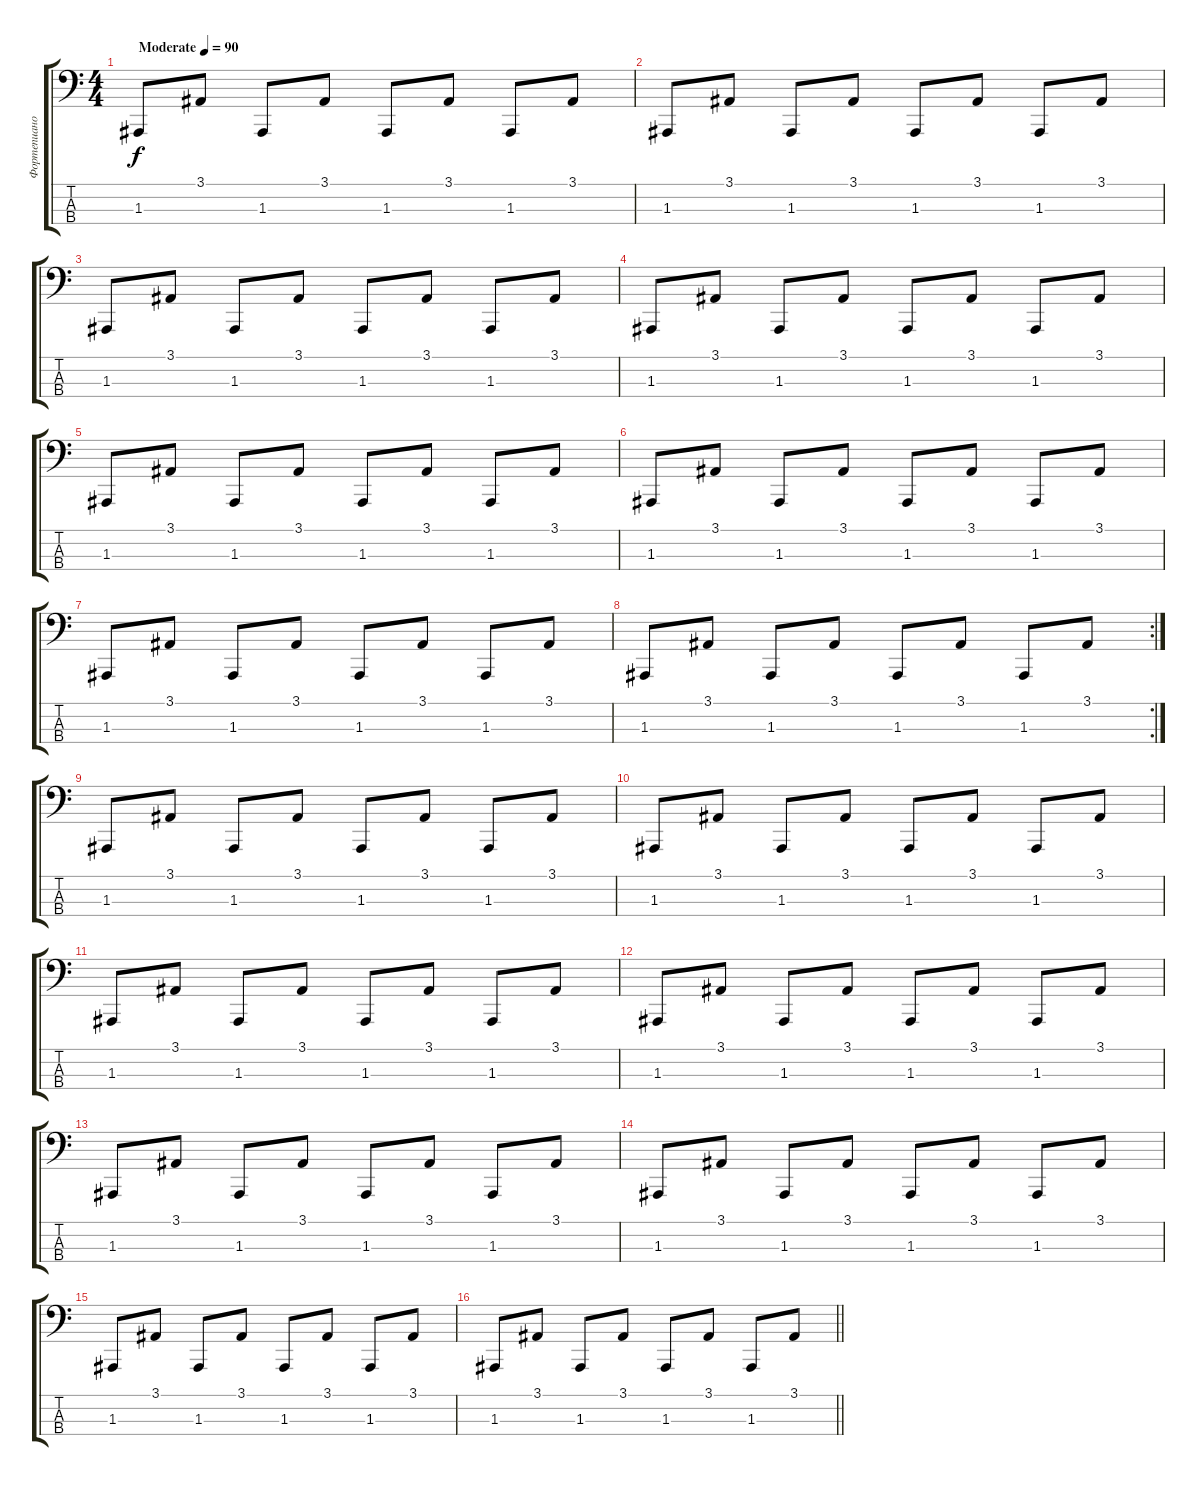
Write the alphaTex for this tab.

\track ("Фортепиано 2" "Фортепиано") {instrument acousticgrandpiano}
\staff {score tabs}
\tuning (G2 D2 A1 E1) {hide}
\ts (4 4)
\tempo (90 "Moderate")
\clef f4
\ks c
1.3.8{dy f instrument acousticgrandpiano} 3.1.8 1.3.8 3.1.8 1.3.8 3.1.8 1.3.8 3.1.8 |
1.3.8 3.1.8 1.3.8 3.1.8 1.3.8 3.1.8 1.3.8 3.1.8 |
1.3.8 3.1.8 1.3.8 3.1.8 1.3.8 3.1.8 1.3.8 3.1.8 |
1.3.8 3.1.8 1.3.8 3.1.8 1.3.8 3.1.8 1.3.8 3.1.8 |
1.3.8 3.1.8 1.3.8 3.1.8 1.3.8 3.1.8 1.3.8 3.1.8 |
1.3.8 3.1.8 1.3.8 3.1.8 1.3.8 3.1.8 1.3.8 3.1.8 |
1.3.8 3.1.8 1.3.8 3.1.8 1.3.8 3.1.8 1.3.8 3.1.8 |
\rc 2
1.3.8 3.1.8 1.3.8 3.1.8 1.3.8 3.1.8 1.3.8 3.1.8 |
1.3.8 3.1.8 1.3.8 3.1.8 1.3.8 3.1.8 1.3.8 3.1.8 |
1.3.8 3.1.8 1.3.8 3.1.8 1.3.8 3.1.8 1.3.8 3.1.8 |
1.3.8 3.1.8 1.3.8 3.1.8 1.3.8 3.1.8 1.3.8 3.1.8 |
1.3.8 3.1.8 1.3.8 3.1.8 1.3.8 3.1.8 1.3.8 3.1.8 |
1.3.8 3.1.8 1.3.8 3.1.8 1.3.8 3.1.8 1.3.8 3.1.8 |
1.3.8 3.1.8 1.3.8 3.1.8 1.3.8 3.1.8 1.3.8 3.1.8 |
1.3.8 3.1.8 1.3.8 3.1.8 1.3.8 3.1.8 1.3.8 3.1.8 |
\barLineRight lightlight
1.3.8 3.1.8 1.3.8 3.1.8 1.3.8 3.1.8 1.3.8 3.1.8
